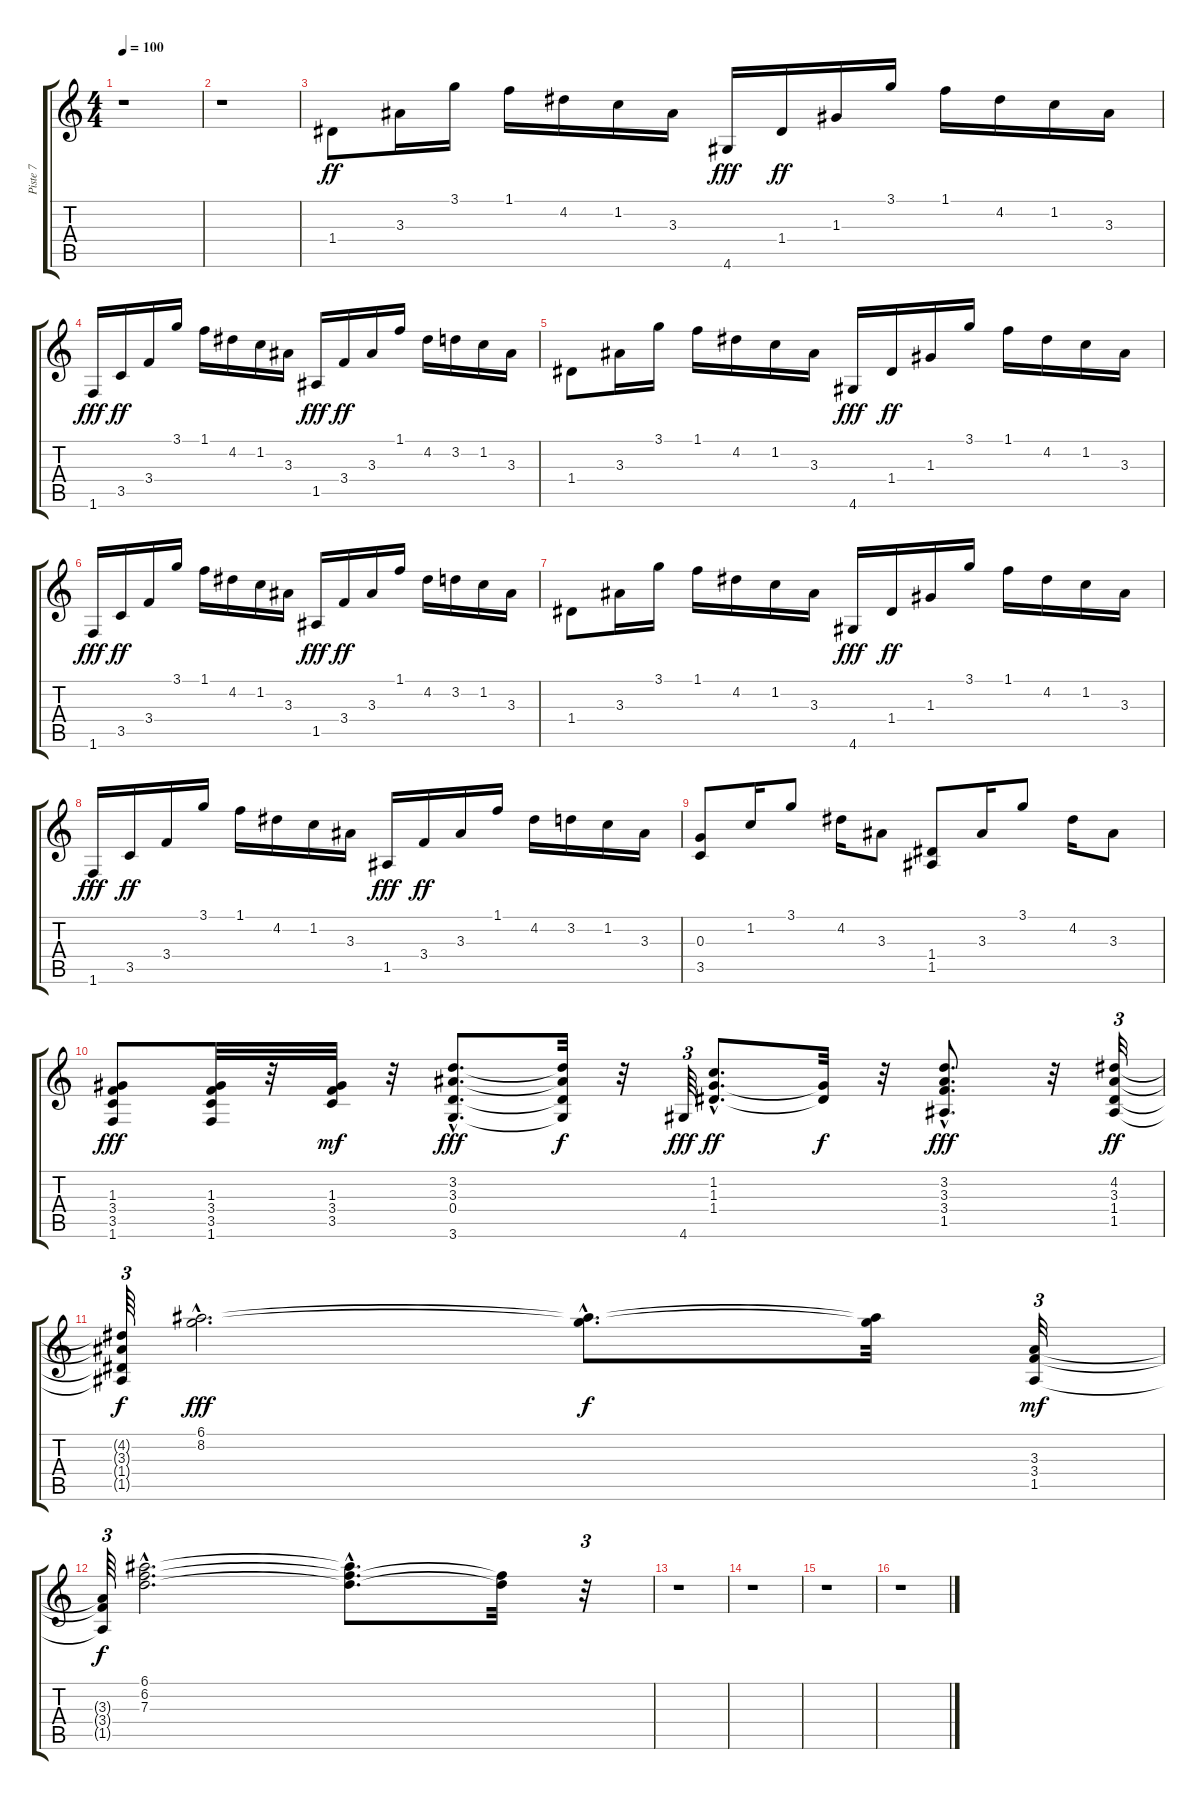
\track ("Piste 7" "Piste 7") {instrument acousticguitarsteel}
\staff {score tabs}
\tuning (E4 B3 G3 D3 A2 E2) {hide}
\ts (4 4)
\tempo 100
\clef g2
\ks c
r.1{dy f} |
r.1 |
1.4.8{dy ff} 3.3.16 3.1.16 1.1.16 4.2.16 1.2.16 3.3.16 4.6.16{dy fff} 1.4.16{dy ff} 1.3.16 3.1.16 1.1.16 4.2.16 1.2.16 3.3.16 |
1.6.16{dy fff} 3.5.16{dy ff} 3.4.16 3.1.16 1.1.16 4.2.16 1.2.16 3.3.16 1.5.16{dy fff} 3.4.16{dy ff} 3.3.16 1.1.16 4.2.16 3.2.16 1.2.16 3.3.16 |
1.4.8 3.3.16 3.1.16 1.1.16 4.2.16 1.2.16 3.3.16 4.6.16{dy fff} 1.4.16{dy ff} 1.3.16 3.1.16 1.1.16 4.2.16 1.2.16 3.3.16 |
1.6.16{dy fff} 3.5.16{dy ff} 3.4.16 3.1.16 1.1.16 4.2.16 1.2.16 3.3.16 1.5.16{dy fff} 3.4.16{dy ff} 3.3.16 1.1.16 4.2.16 3.2.16 1.2.16 3.3.16 |
1.4.8 3.3.16 3.1.16 1.1.16 4.2.16 1.2.16 3.3.16 4.6.16{dy fff} 1.4.16{dy ff} 1.3.16 3.1.16 1.1.16 4.2.16 1.2.16 3.3.16 |
1.6.16{dy fff} 3.5.16{dy ff} 3.4.16 3.1.16 1.1.16 4.2.16 1.2.16 3.3.16 1.5.16{dy fff} 3.4.16{dy ff} 3.3.16 1.1.16 4.2.16 3.2.16 1.2.16 3.3.16 |
(0.3 3.5).8 1.2.16 3.1.8 4.2.16 3.3.8 (1.4 1.5).8 3.3.16 3.1.8 4.2.16 3.3.8 |
(1.3 3.4 3.5 1.6).8{dy fff} (1.3 3.4 3.5 1.6).32 r.32 (1.3 3.4 3.5).32{dy mf} r.32 (3.2{hac} 3.3{hac} 0.4{hac} 3.6{hac}).8{d dy fff} (3.2{t} 3.3{t} 0.4{t} 3.6{t}).32{dy f} r.32 4.6.64{tu (3 2) dy fff} (1.2{hac} 1.3{hac} 1.4{hac}).8{d dy ff} (1.3{t} 1.4{t}).32{dy f} r.32 (3.2{hac} 3.3{hac} 3.4{hac} 1.5{hac}).8{d dy fff} r.32 (4.2 3.3 1.4 1.5).32{tu (3 2) dy ff} |
(4.2{t} 3.3{t} 1.4{t} 1.5{t}).64{tu (3 2) dy f} (6.1{hac} 8.2{hac}).2{d dy fff} (6.1{hac t} 8.2{hac t}).8{d dy f} (6.1{t} 8.2{t}).32 (3.3 3.4 1.5).32{tu (3 2) dy mf} |
(3.3{t} 3.4{t} 1.5{t}).64{tu (3 2) dy f} (6.1{hac} 6.2{hac} 7.3{hac}).2{d} (6.1{hac t} 6.2{hac t} 7.3{hac t}).8{d} (6.2{t} 7.3{t}).32 r.32{tu (3 2)} |
r.1 |
r.1 |
r.1 |
r.1
